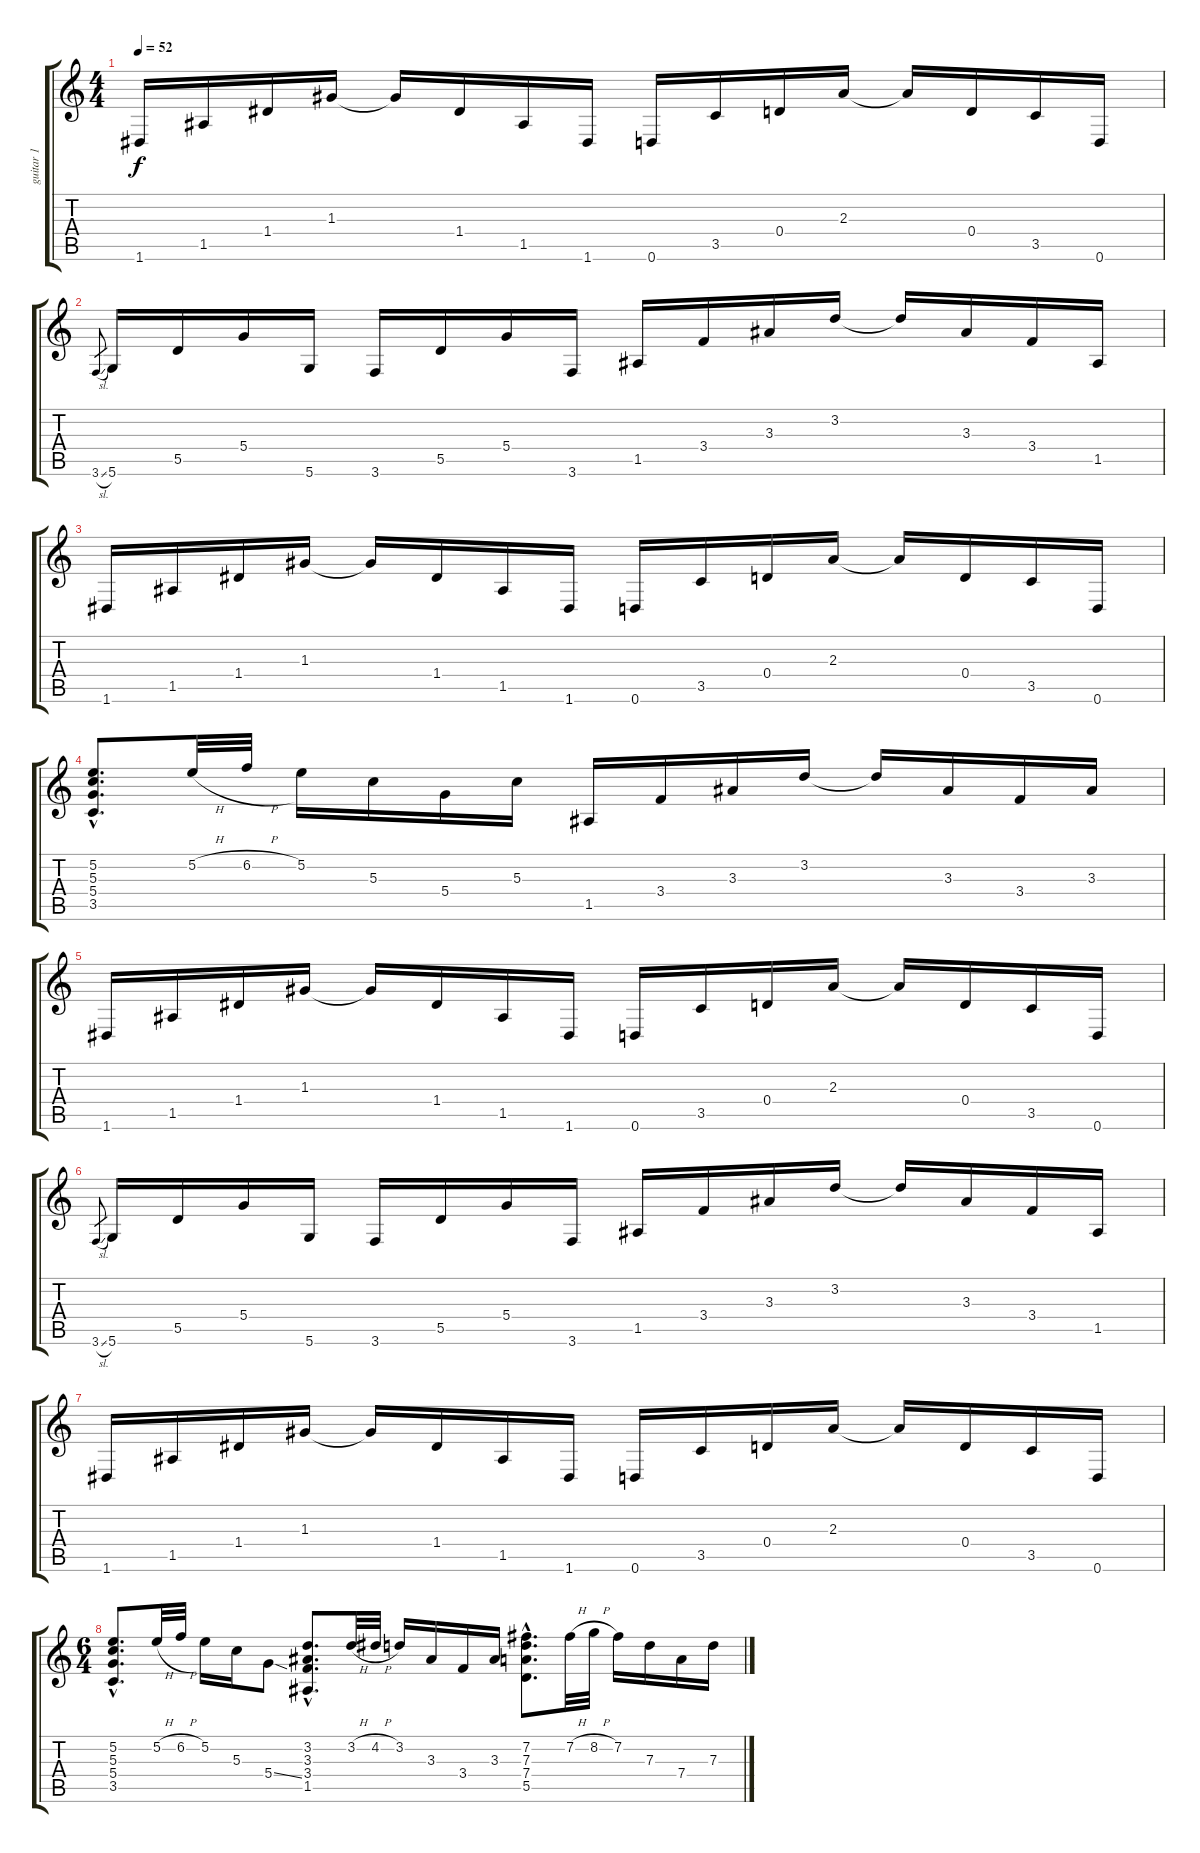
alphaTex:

\track ("guitar 1" "guitar 1") {instrument electricguitarclean}
\staff {score tabs}
\tuning (E4 B3 G3 D3 A2 D2) {hide}
\ts (4 4)
\tempo 52
\clef g2
\ks c
1.6.16{dy f} 1.5.16 1.4.16 1.3.16 1.3{t}.16 1.4.16 1.5.16 1.6.16 0.6.16 3.5.16 0.4.16 2.3.16 2.3{t}.16 0.4.16 3.5.16 0.6.16 |
3.6{sl}.8{gr} 5.6.16 5.5.16 5.4.16 5.6.16 3.6.16 5.5.16 5.4.16 3.6.16 1.5.16 3.4.16 3.3.16 3.2.16 3.2{t}.16 3.3.16 3.4.16 1.5.16 |
1.6.16 1.5.16 1.4.16 1.3.16 1.3{t}.16 1.4.16 1.5.16 1.6.16 0.6.16 3.5.16 0.4.16 2.3.16 2.3{t}.16 0.4.16 3.5.16 0.6.16 |
(5.2{hac} 5.3{hac} 5.4{hac} 3.5{hac}).8{d} 5.2{h}.32 6.2{h}.32 5.2.16 5.3.16 5.4.16 5.3.16 1.5.16 3.4.16 3.3.16 3.2.16 3.2{t}.16 3.3.16 3.4.16 3.3.16 |
1.6.16 1.5.16 1.4.16 1.3.16 1.3{t}.16 1.4.16 1.5.16 1.6.16 0.6.16 3.5.16 0.4.16 2.3.16 2.3{t}.16 0.4.16 3.5.16 0.6.16 |
3.6{sl}.8{gr} 5.6.16 5.5.16 5.4.16 5.6.16 3.6.16 5.5.16 5.4.16 3.6.16 1.5.16 3.4.16 3.3.16 3.2.16 3.2{t}.16 3.3.16 3.4.16 1.5.16 |
1.6.16 1.5.16 1.4.16 1.3.16 1.3{t}.16 1.4.16 1.5.16 1.6.16 0.6.16 3.5.16 0.4.16 2.3.16 2.3{t}.16 0.4.16 3.5.16 0.6.16 |
\ts (6 4)
(5.2{hac} 5.3{hac} 5.4{hac} 3.5{hac}).8{d} 5.2{h}.32 6.2{h}.32 5.2.16 5.3.16 5.4{ss}.8 (3.2{hac} 3.3{hac} 3.4{hac} 1.5{hac}).8{d} 3.2{h}.32 4.2{h}.32 3.2.16 3.3.16 3.4.16 3.3.16 (7.2{hac} 7.3{hac} 7.4{hac} 5.5{hac}).8{d} 7.2{h}.32 8.2{h}.32 7.2.16 7.3.16 7.4.16 7.3.16
